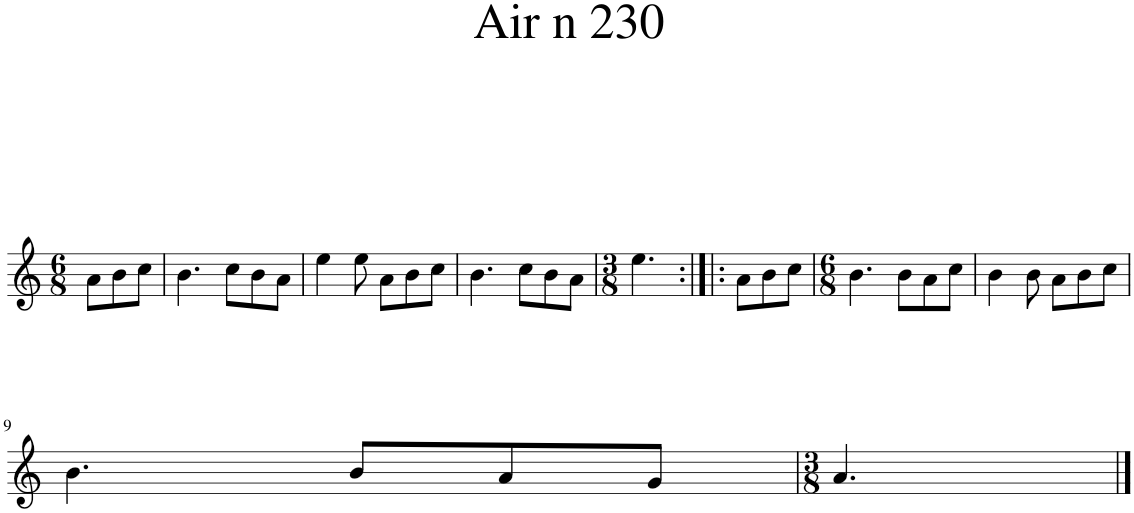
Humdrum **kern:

**kern
*part1
*staff1
*I"Piano
*I'Pno.
*clefG2
*k[]
*M6/8
=1
8a\L
8b\
8cc\J
=2
4.b\
8cc\L
8b\
8a\J
=3
4ee\
8ee\
8a\L
8b\
8cc\J
=4
4.b\
8cc\L
8b\
8a\J
=5
*M3/8
4.ee\
=6:|!|:
8a\L
8b\
8cc\J
=7
*M6/8
4.b\
8b\L
8a\
8cc\J
=8
4b\
8b\
8a\L
8b\
8cc\J
!!LO:LB:g=z
=9
4.b\
8b/L
8a/
8g/J
=10
*M3/8
4.a/
==
*-
